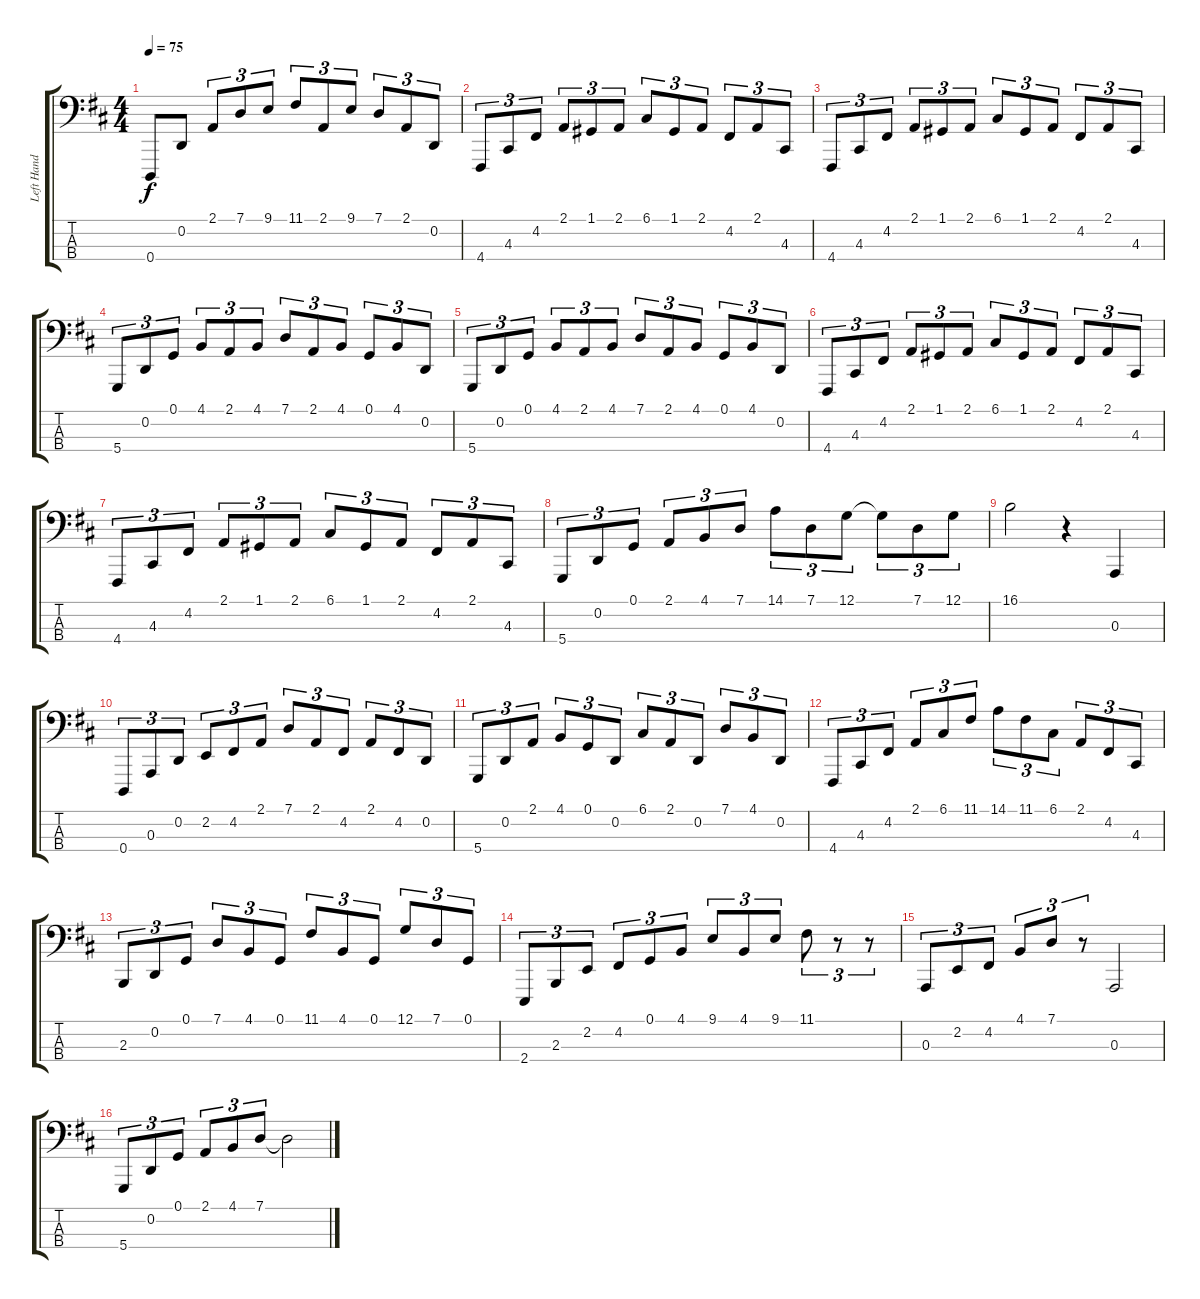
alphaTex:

\track ("Left Hand" "Left Hand") {instrument acousticgrandpiano}
\staff {score tabs}
\tuning (G2 D2 A1 D1) {hide}
\ts (4 4)
\tempo 75
\clef f4
\ks d
0.4.8{dy f} 0.2.8 2.1.8{tu (3 2)} 7.1.8{tu (3 2)} 9.1.8{tu (3 2)} 11.1.8{tu (3 2)} 2.1.8{tu (3 2)} 9.1.8{tu (3 2)} 7.1.8{tu (3 2)} 2.1.8{tu (3 2)} 0.2.8{tu (3 2)} |
4.4.8{tu (3 2)} 4.3.8{tu (3 2)} 4.2.8{tu (3 2)} 2.1.8{tu (3 2)} 1.1.8{tu (3 2)} 2.1.8{tu (3 2)} 6.1.8{tu (3 2)} 1.1.8{tu (3 2)} 2.1.8{tu (3 2)} 4.2.8{tu (3 2)} 2.1.8{tu (3 2)} 4.3.8{tu (3 2)} |
4.4.8{tu (3 2)} 4.3.8{tu (3 2)} 4.2.8{tu (3 2)} 2.1.8{tu (3 2)} 1.1.8{tu (3 2)} 2.1.8{tu (3 2)} 6.1.8{tu (3 2)} 1.1.8{tu (3 2)} 2.1.8{tu (3 2)} 4.2.8{tu (3 2)} 2.1.8{tu (3 2)} 4.3.8{tu (3 2)} |
5.4.8{tu (3 2)} 0.2.8{tu (3 2)} 0.1.8{tu (3 2)} 4.1.8{tu (3 2)} 2.1.8{tu (3 2)} 4.1.8{tu (3 2)} 7.1.8{tu (3 2)} 2.1.8{tu (3 2)} 4.1.8{tu (3 2)} 0.1.8{tu (3 2)} 4.1.8{tu (3 2)} 0.2.8{tu (3 2)} |
5.4.8{tu (3 2)} 0.2.8{tu (3 2)} 0.1.8{tu (3 2)} 4.1.8{tu (3 2)} 2.1.8{tu (3 2)} 4.1.8{tu (3 2)} 7.1.8{tu (3 2)} 2.1.8{tu (3 2)} 4.1.8{tu (3 2)} 0.1.8{tu (3 2)} 4.1.8{tu (3 2)} 0.2.8{tu (3 2)} |
4.4.8{tu (3 2)} 4.3.8{tu (3 2)} 4.2.8{tu (3 2)} 2.1.8{tu (3 2)} 1.1.8{tu (3 2)} 2.1.8{tu (3 2)} 6.1.8{tu (3 2)} 1.1.8{tu (3 2)} 2.1.8{tu (3 2)} 4.2.8{tu (3 2)} 2.1.8{tu (3 2)} 4.3.8{tu (3 2)} |
4.4.8{tu (3 2)} 4.3.8{tu (3 2)} 4.2.8{tu (3 2)} 2.1.8{tu (3 2)} 1.1.8{tu (3 2)} 2.1.8{tu (3 2)} 6.1.8{tu (3 2)} 1.1.8{tu (3 2)} 2.1.8{tu (3 2)} 4.2.8{tu (3 2)} 2.1.8{tu (3 2)} 4.3.8{tu (3 2)} |
5.4.8{tu (3 2)} 0.2.8{tu (3 2)} 0.1.8{tu (3 2)} 2.1.8{tu (3 2)} 4.1.8{tu (3 2)} 7.1.8{tu (3 2)} 14.1.8{tu (3 2)} 7.1.8{tu (3 2)} 12.1.8{tu (3 2)} 12.1{t}.8{tu (3 2)} 7.1.8{tu (3 2)} 12.1.8{tu (3 2)} |
16.1.2 r.4 0.3.4 |
0.4.8{tu (3 2)} 0.3.8{tu (3 2)} 0.2.8{tu (3 2)} 2.2.8{tu (3 2)} 4.2.8{tu (3 2)} 2.1.8{tu (3 2)} 7.1.8{tu (3 2)} 2.1.8{tu (3 2)} 4.2.8{tu (3 2)} 2.1.8{tu (3 2)} 4.2.8{tu (3 2)} 0.2.8{tu (3 2)} |
5.4.8{tu (3 2)} 0.2.8{tu (3 2)} 2.1.8{tu (3 2)} 4.1.8{tu (3 2)} 0.1.8{tu (3 2)} 0.2.8{tu (3 2)} 6.1.8{tu (3 2)} 2.1.8{tu (3 2)} 0.2.8{tu (3 2)} 7.1.8{tu (3 2)} 4.1.8{tu (3 2)} 0.2.8{tu (3 2)} |
4.4.8{tu (3 2)} 4.3.8{tu (3 2)} 4.2.8{tu (3 2)} 2.1.8{tu (3 2)} 6.1.8{tu (3 2)} 11.1.8{tu (3 2)} 14.1.8{tu (3 2)} 11.1.8{tu (3 2)} 6.1.8{tu (3 2)} 2.1.8{tu (3 2)} 4.2.8{tu (3 2)} 4.3.8{tu (3 2)} |
2.3.8{tu (3 2)} 0.2.8{tu (3 2)} 0.1.8{tu (3 2)} 7.1.8{tu (3 2)} 4.1.8{tu (3 2)} 0.1.8{tu (3 2)} 11.1.8{tu (3 2)} 4.1.8{tu (3 2)} 0.1.8{tu (3 2)} 12.1.8{tu (3 2)} 7.1.8{tu (3 2)} 0.1.8{tu (3 2)} |
2.4.8{tu (3 2)} 2.3.8{tu (3 2)} 2.2.8{tu (3 2)} 4.2.8{tu (3 2)} 0.1.8{tu (3 2)} 4.1.8{tu (3 2)} 9.1.8{tu (3 2)} 4.1.8{tu (3 2)} 9.1.8{tu (3 2)} 11.1.8{tu (3 2)} r.8{tu (3 2)} r.8{tu (3 2)} |
0.3.8{tu (3 2)} 2.2.8{tu (3 2)} 4.2.8{tu (3 2)} 4.1.8{tu (3 2)} 7.1.8{tu (3 2)} r.8{tu (3 2)} 0.3.2 |
5.4.8{tu (3 2)} 0.2.8{tu (3 2)} 0.1.8{tu (3 2)} 2.1.8{tu (3 2)} 4.1.8{tu (3 2)} 7.1.8{tu (3 2)} 7.1{t}.2
